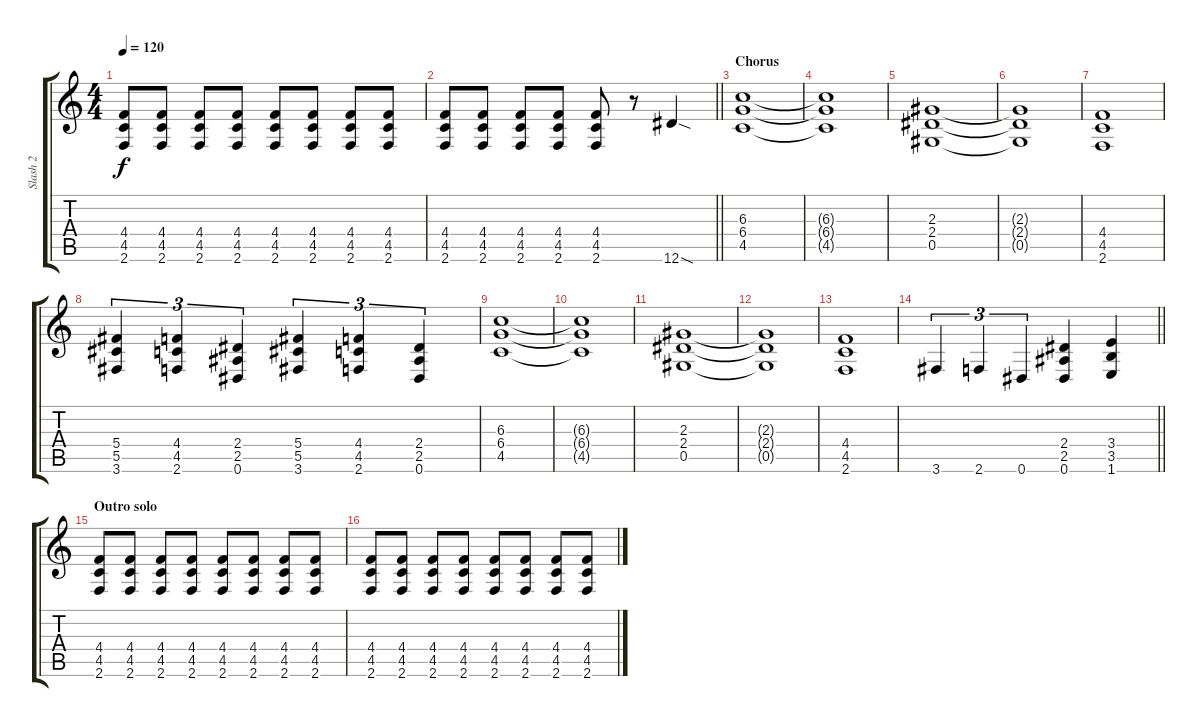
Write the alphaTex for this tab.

\track ("Slash 2" "Slash 2") {instrument distortionguitar}
\staff {score tabs}
\tuning (Eb4 Bb3 Gb3 Db3 Ab2 Eb2) {hide}
\ts (4 4)
\tempo 120
\clef g2
\ks c
(4.4 4.5 2.6).8{dy f} (4.4 4.5 2.6).8 (4.4 4.5 2.6).8 (4.4 4.5 2.6).8 (4.4 4.5 2.6).8 (4.4 4.5 2.6).8 (4.4 4.5 2.6).8 (4.4 4.5 2.6).8 |
\barLineRight lightlight
(4.4 4.5 2.6).8 (4.4 4.5 2.6).8 (4.4 4.5 2.6).8 (4.4 4.5 2.6).8 (4.4 4.5 2.6).8 r.8 12.6{sod}.4 |
\section ("" "Chorus")
(6.3 6.4 4.5).1 |
(6.3{t} 6.4{t} 4.5{t}).1 |
(2.3 2.4 0.5).1 |
(2.3{t} 2.4{t} 0.5{t}).1 |
(4.4 4.5 2.6).1 |
(5.4 5.5 3.6).4{tu (3 2)} (4.4 4.5 2.6).4{tu (3 2)} (2.4 2.5 0.6).4{tu (3 2)} (5.4 5.5 3.6).4{tu (3 2)} (4.4 4.5 2.6).4{tu (3 2)} (2.4 2.5 0.6).4{tu (3 2)} |
(6.3 6.4 4.5).1 |
(6.3{t} 6.4{t} 4.5{t}).1 |
(2.3 2.4 0.5).1 |
(2.3{t} 2.4{t} 0.5{t}).1 |
(4.4 4.5 2.6).1 |
\barLineRight lightlight
3.6.4{tu (3 2)} 2.6.4{tu (3 2)} 0.6.4{tu (3 2)} (2.4 2.5 0.6).4 (3.4 3.5 1.6).4 |
\section ("" "Outro solo")
(4.4 4.5 2.6).8 (4.4 4.5 2.6).8 (4.4 4.5 2.6).8 (4.4 4.5 2.6).8 (4.4 4.5 2.6).8 (4.4 4.5 2.6).8 (4.4 4.5 2.6).8 (4.4 4.5 2.6).8 |
(4.4 4.5 2.6).8 (4.4 4.5 2.6).8 (4.4 4.5 2.6).8 (4.4 4.5 2.6).8 (4.4 4.5 2.6).8 (4.4 4.5 2.6).8 (4.4 4.5 2.6).8 (4.4 4.5 2.6).8
